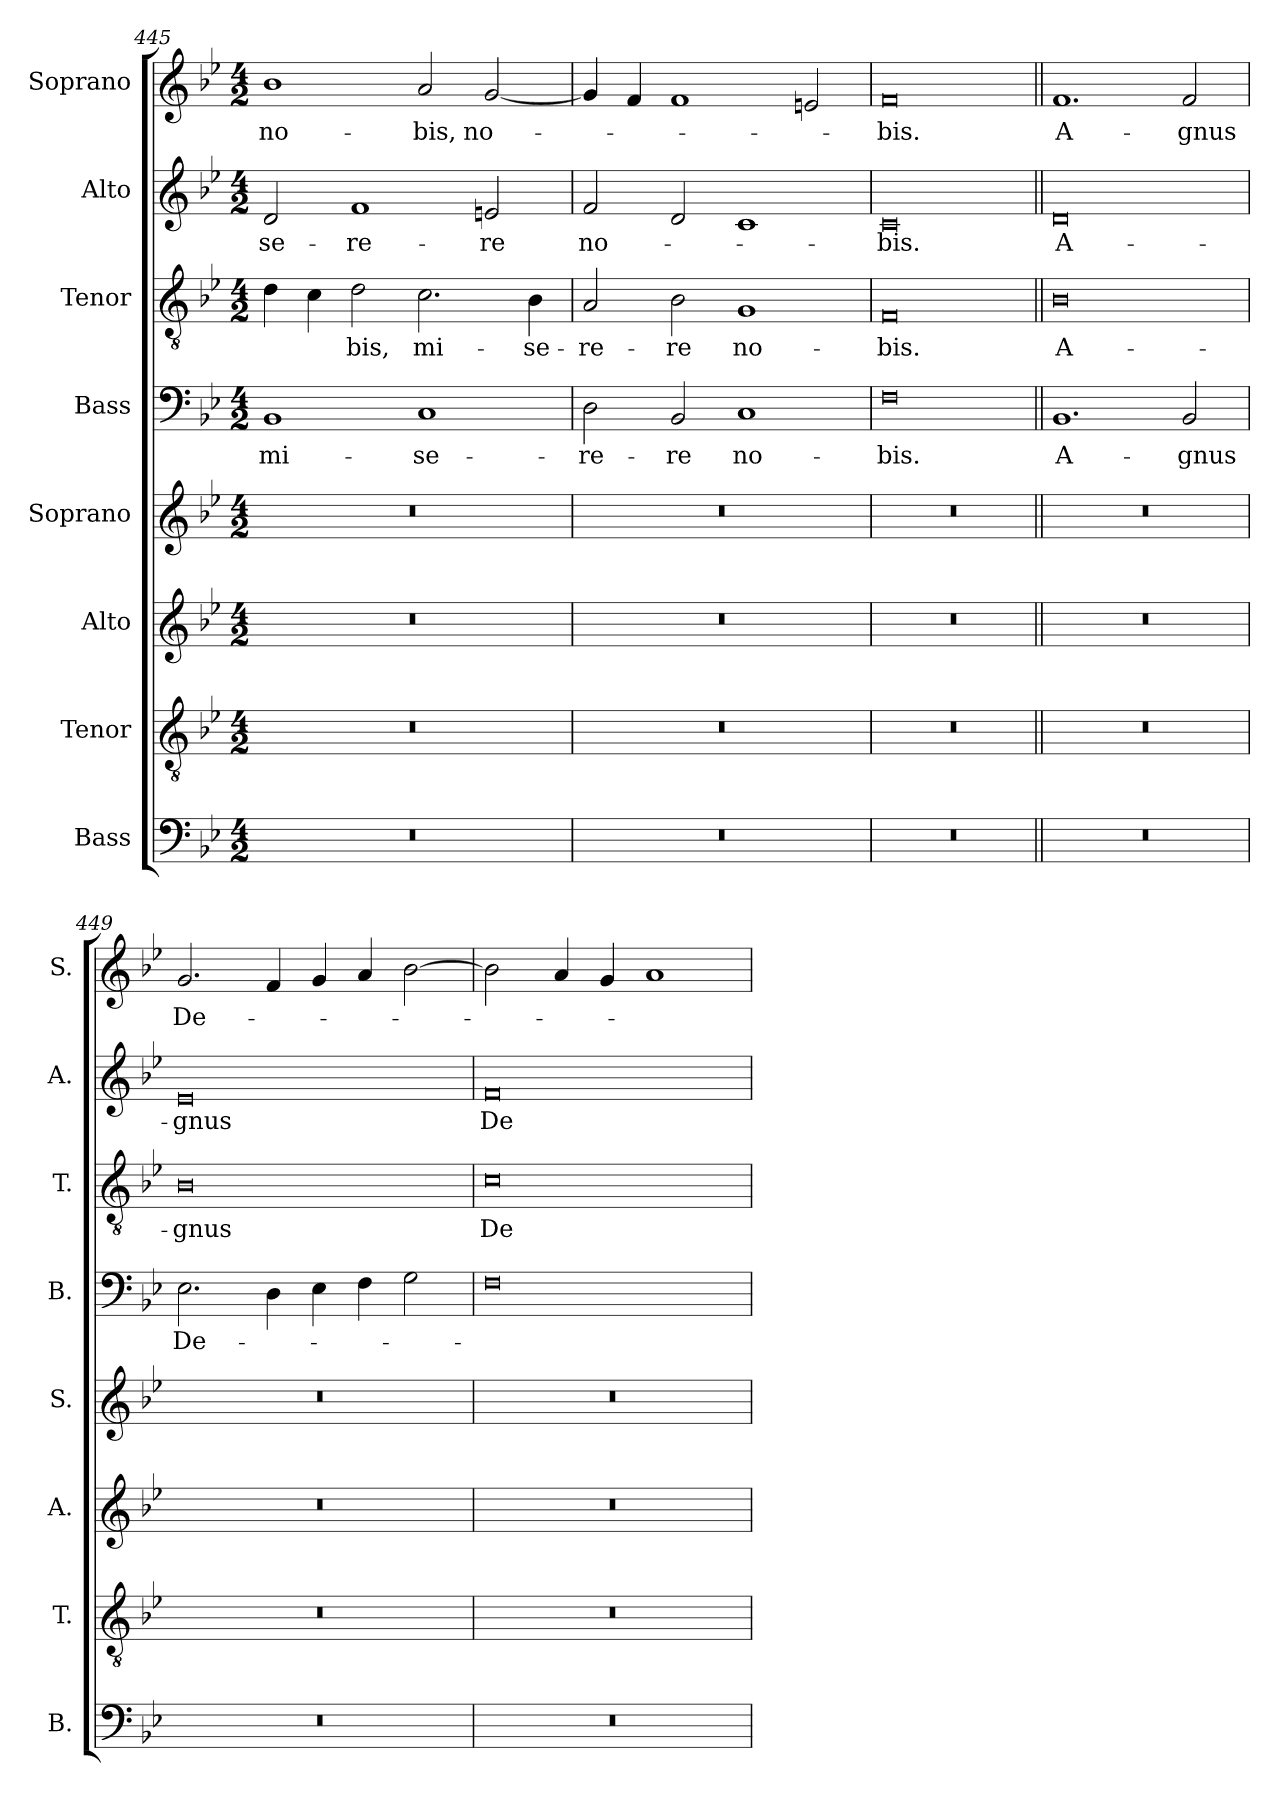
**kern	**kern	**kern	**kern	**kern	**text	**kern	**text	**kern	**text	**kern	**text
*part8	*part7	*part6	*part5	*part4	*part4	*part3	*part3	*part2	*part2	*part1	*part1
*staff8	*staff7	*staff6	*staff5	*staff4	*staff4	*staff3	*staff3	*staff2	*staff2	*staff1	*staff1
*I"Bass	*I"Tenor	*I"Alto	*I"Soprano	*I"Bass	*	*I"Tenor	*	*I"Alto	*	*I"Soprano	*
*I'B.	*I'T.	*I'A.	*I'S.	*I'B.	*	*I'T.	*	*I'A.	*	*I'S.	*
*clefF4	*clefGv2	*clefG2	*clefG2	*clefF4	*	*clefGv2	*	*clefG2	*	*clefG2	*
*	*ITrd7c12	*	*	*	*	*ITrd7c12	*	*	*	*	*
*k[b-e-]	*k[b-e-]	*k[b-e-]	*k[b-e-]	*k[b-e-]	*	*k[b-e-]	*	*k[b-e-]	*	*k[b-e-]	*
*B-:	*B-:	*B-:	*B-:	*B-:	*	*B-:	*	*B-:	*	*B-:	*
*M4/2	*M4/2	*M4/2	*M4/2	*M4/2	*	*M4/2	*	*M4/2	*	*M4/2	*
=445	=445	=445	=445	=445	=445	=445	=445	=445	=445	=445	=445
!LO:N:vis=1	!LO:N:vis=1	!LO:N:vis=1	!LO:N:vis=1	!	!	!	!	!	!	!	!
!	!	!	!	!	!LO:LY:b:color=#000000	!	!	!	!	!	!
!	!	!	!	!	!	!	!	!	!LO:LY:b:color=#000000	!	!
!	!	!	!	!	!	!	!	!	!	!	!LO:LY:b:color=#000000
0r	0r	0r	0r	1BB-i	mi-	4Di\	.	2di/	-se-	1b-i	no-
.	.	.	.	.	.	4Ci\	.	.	.	.	.
!	!	!	!	!	!	!	!LO:LY:b:color=#000000	!	!	!	!
!	!	!	!	!	!	!	!	!	!LO:LY:b:color=#000000	!	!
.	.	.	.	.	.	2Di\	-bis,	1fi	-re-	.	.
!	!	!	!	!	!LO:LY:b:color=#000000	!	!	!	!	!	!
!	!	!	!	!	!	!	!LO:LY:b:color=#000000	!	!	!	!
!	!	!	!	!	!	!	!	!	!	!	!LO:LY:b:color=#000000
.	.	.	.	1Ci	-se-	2.Ci\	mi-	.	.	2ai/	-bis,
!	!	!	!	!	!	!	!	!	!LO:LY:b:color=#000000	!	!
!	!	!	!	!	!	!	!	!	!	!	!LO:LY:b:color=#000000
.	.	.	.	.	.	.	.	2eni/	-re	[2gi/	no-
!	!	!	!	!	!	!	!LO:LY:b:color=#000000	!	!	!	!
.	.	.	.	.	.	4BB-i\	-se-	.	.	.	.
=446	=446	=446	=446	=446	=446	=446	=446	=446	=446	=446	=446
!LO:N:vis=1	!LO:N:vis=1	!LO:N:vis=1	!LO:N:vis=1	!	!	!	!	!	!	!	!
!	!	!	!	!	!LO:LY:b:color=#000000	!	!	!	!	!	!
!	!	!	!	!	!	!	!LO:LY:b:color=#000000	!	!	!	!
!	!	!	!	!	!	!	!	!	!LO:LY:b:color=#000000	!	!
0r	0r	0r	0r	2Di\	-re-	2AAi/	-re-	2fi/	no-	4gi/]	.
.	.	.	.	.	.	.	.	.	.	4fi/	.
!	!	!	!	!	!LO:LY:b:color=#000000	!	!	!	!	!	!
!	!	!	!	!	!	!	!LO:LY:b:color=#000000	!	!	!	!
.	.	.	.	2BB-i/	-re	2BB-i\	-re	2di/	.	1fi	.
!	!	!	!	!	!LO:LY:b:color=#000000	!	!	!	!	!	!
!	!	!	!	!	!	!	!LO:LY:b:color=#000000	!	!	!	!
.	.	.	.	1Ci	no-	1GGi	no-	1ci	.	.	.
.	.	.	.	.	.	.	.	.	.	2eni/	.
=447	=447	=447	=447	=447	=447	=447	=447	=447	=447	=447	=447
!LO:N:vis=1	!LO:N:vis=1	!LO:N:vis=1	!LO:N:vis=1	!	!	!	!	!	!	!	!
!	!	!	!	!	!LO:LY:b:color=#000000	!	!	!	!	!	!
!	!	!	!	!	!	!	!LO:LY:b:color=#000000	!	!	!	!
!	!	!	!	!	!	!	!	!	!LO:LY:b:color=#000000	!	!
!	!	!	!	!	!	!	!	!	!	!	!LO:LY:b:color=#000000
0r	0r	0r	0r	0Fi	-bis.	0FFi	-bis.	0ci	-bis.	0fi	-bis.
!!LO:PB:g=z
=448||	=448||	=448||	=448||	=448||	=448||	=448||	=448||	=448||	=448||	=448||	=448||
!LO:N:vis=1	!LO:N:vis=1	!LO:N:vis=1	!LO:N:vis=1	!	!	!	!	!	!	!	!
!	!	!	!	!	!LO:LY:b:color=#000000	!	!	!	!	!	!
!	!	!	!	!	!	!	!LO:LY:b:color=#000000	!	!	!	!
!	!	!	!	!	!	!	!	!	!LO:LY:b:color=#000000	!	!
!	!	!	!	!	!	!	!	!	!	!	!LO:LY:b:color=#000000
0r	0r	0r	0r	1.BB-i	A-	0BB-i	A-	0di	A-	1.fi	A-
!	!	!	!	!	!LO:LY:b:color=#000000	!	!	!	!	!	!
!	!	!	!	!	!	!	!	!	!	!	!LO:LY:b:color=#000000
.	.	.	.	2BB-i/	-gnus	.	.	.	.	2fi/	-gnus
=449	=449	=449	=449	=449	=449	=449	=449	=449	=449	=449	=449
!LO:N:vis=1	!LO:N:vis=1	!LO:N:vis=1	!LO:N:vis=1	!	!	!	!	!	!	!	!
!	!	!	!	!	!LO:LY:b:color=#000000	!	!	!	!	!	!
!	!	!	!	!	!	!	!LO:LY:b:color=#000000	!	!	!	!
!	!	!	!	!	!	!	!	!	!LO:LY:b:color=#000000	!	!
!	!	!	!	!	!	!	!	!	!	!	!LO:LY:b:color=#000000
0r	0r	0r	0r	2.E-i\	De-	0BB-i	-gnus	0e-i	-gnus	2.gi/	De-
.	.	.	.	4Di\	.	.	.	.	.	4fi/	.
.	.	.	.	4E-i\	.	.	.	.	.	4gi/	.
.	.	.	.	4Fi\	.	.	.	.	.	4ai/	.
.	.	.	.	2Gi\	.	.	.	.	.	[2b-i\	.
=450	=450	=450	=450	=450	=450	=450	=450	=450	=450	=450	=450
!LO:N:vis=1	!LO:N:vis=1	!LO:N:vis=1	!LO:N:vis=1	!	!	!	!	!	!	!	!
!	!	!	!	!	!	!	!LO:LY:b:color=#000000	!	!	!	!
!	!	!	!	!	!	!	!	!	!LO:LY:b:color=#000000	!	!
0r	0r	0r	0r	0Fi	.	0Ci	De-	0fi	De-	2b-i\]	.
.	.	.	.	.	.	.	.	.	.	4ai/	.
.	.	.	.	.	.	.	.	.	.	4gi/	.
.	.	.	.	.	.	.	.	.	.	1ai	.
=	=	=	=	=	=	=	=	=	=	=	=
*-	*-	*-	*-	*-	*-	*-	*-	*-	*-	*-	*-
